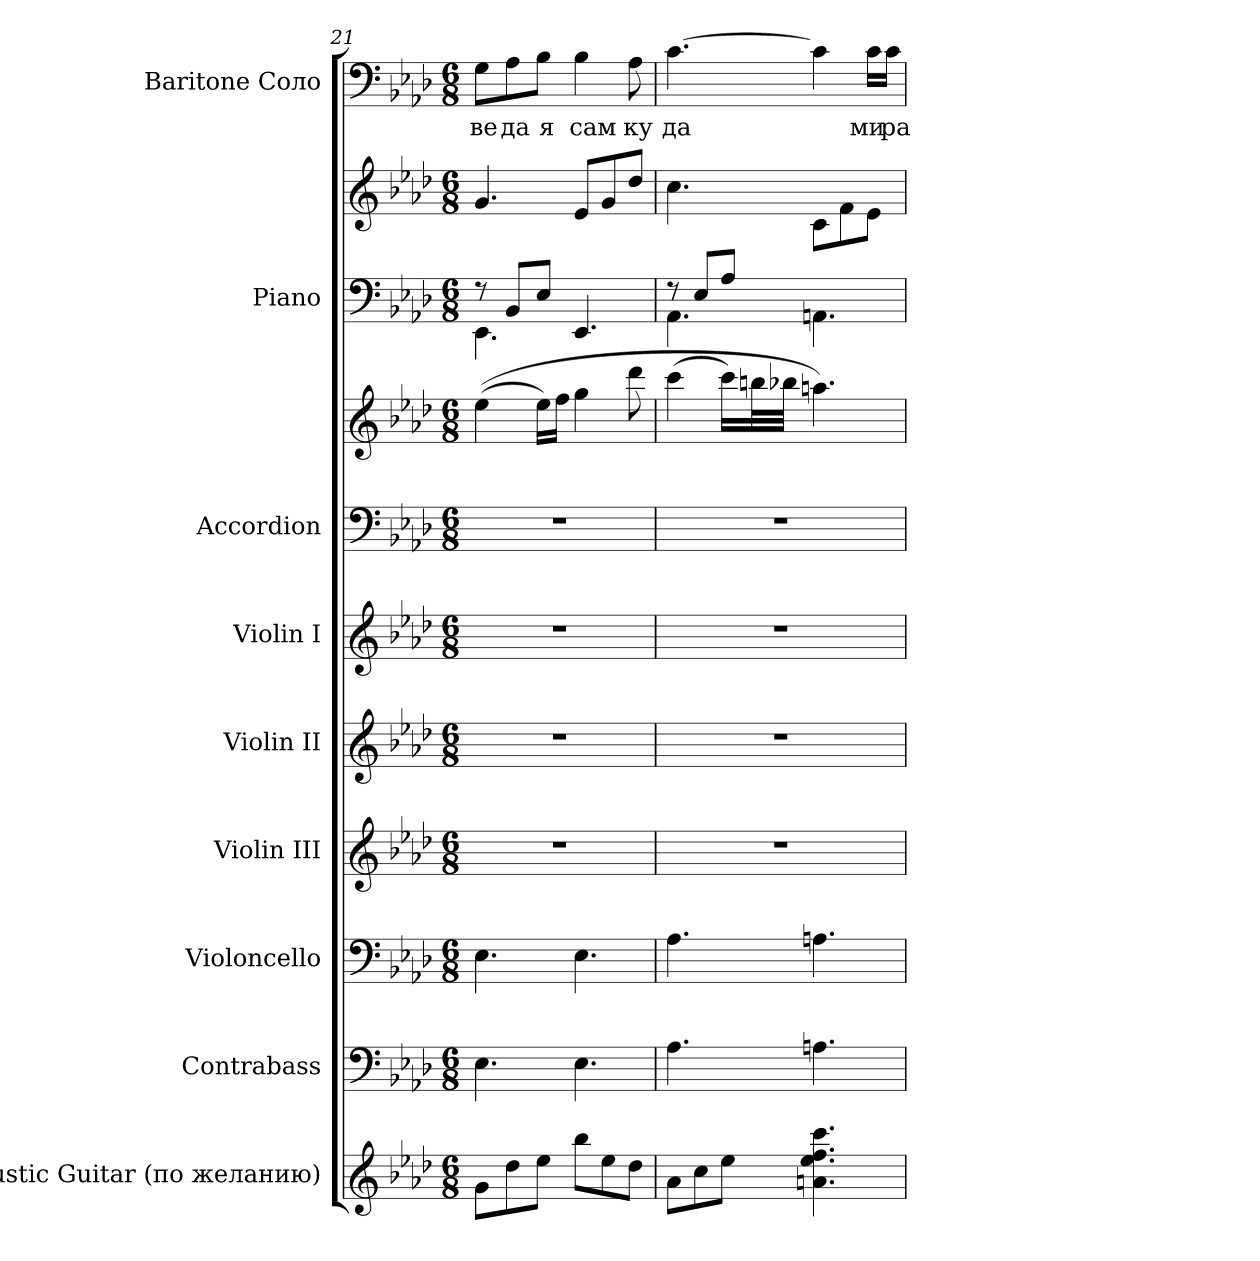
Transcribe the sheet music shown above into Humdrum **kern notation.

**kern	**kern	**kern	**kern	**kern	**kern	**kern	**kern	**kern	**kern	**kern	**text
*part9	*part8	*part7	*part6	*part5	*part4	*part3	*part3	*part2	*part2	*part1	*part1
*staff11	*staff10	*staff9	*staff8	*staff7	*staff6	*staff5	*staff4	*staff3	*staff2	*staff1	*staff1
*I"Acoustic Guitar (по желанию)	*I"Contrabass	*I"Violoncello	*I"Violin III	*I"Violin II	*I"Violin I	*I"Accordion	*	*I"Piano	*	*I"Baritone Соло	*
*I'A. Gtr.	*I'Cb.	*I'Vc.	*I'Vln. III	*I'Vln. II	*I'Vln. I	*I'Accord.	*	*I'Pno.	*	*I'Bar.	*
!!LO:PB:g=z
*clefG2	*clefF4	*clefF4	*clefG2	*clefG2	*clefG2	*clefF4	*clefG2	*clefF4	*clefG2	*clefF4	*
*ITrd7c12	*ITrd7c12	*	*	*	*	*	*	*	*	*	*
*k[b-e-a-d-]	*k[b-e-a-d-]	*k[b-e-a-d-]	*k[b-e-a-d-]	*k[b-e-a-d-]	*k[b-e-a-d-]	*k[b-e-a-d-]	*k[b-e-a-d-]	*k[b-e-a-d-]	*k[b-e-a-d-]	*k[b-e-a-d-]	*
*f:	*f:	*f:	*f:	*f:	*f:	*f:	*f:	*f:	*f:	*f:	*
*M6/8	*M6/8	*M6/8	*M6/8	*M6/8	*M6/8	*M6/8	*M6/8	*M6/8	*M6/8	*M6/8	*
=21	=21	=21	=21	=21	=21	=21	=21	=21	=21	=21	=21
!	!	!	!LO:N:vis=1	!LO:N:vis=1	!LO:N:vis=1	!LO:N:vis=1	!	!	!	!	!
*	*	*	*	*	*	*	*	*^	*	*	*
!	!	!	!	!	!	!	!	!	!	!	!	!LO:LY:b:color=#000000
8Gi\L	4.EE-i\	4.E-i\	2.r	2.r	2.r	2.r	((4ee-i\	8r	4.EE-i\	4.gi/	8Gi\L	ве_
!	!	!	!	!	!	!	!	!	!	!	!	!LO:LY:b:color=#000000
8d-i\	.	.	.	.	.	.	.	8BB-i/L	.	.	8A-i\	да_
!	!	!	!	!	!	!	!	!	!	!	!	!LO:LY:b:color=#000000
8e-i\J	.	.	.	.	.	.	16ee-i\LL)	8E-i/J	.	.	8B-i\J	я
.	.	.	.	.	.	.	16ffi\JJ	.	.	.	.	.
!	!	!	!	!	!	!	!	!	!	!	!	!LO:LY:b:color=#000000
8b-i\L	4.EE-i\	4.E-i\	.	.	.	.	4ggi\	4.ryy	4.EE-i/	8e-i/L	4B-i\	сам
8e-i\	.	.	.	.	.	.	.	.	.	8gi/	.	.
!	!	!	!	!	!	!	!	!	!	!	!	!LO:LY:b:color=#000000
8d-i\J	.	.	.	.	.	.	8ddd-i\	.	.	8dd-i/J	8A-i\	ку_
=22	=22	=22	=22	=22	=22	=22	=22	=22	=22	=22	=22	=22
!	!	!	!LO:N:vis=1	!LO:N:vis=1	!LO:N:vis=1	!LO:N:vis=1	!	!	!	!	!	!
*	*	*	*	*	*	*	*	*	*	*^	*	*
!	!	!	!	!	!	!	!	!	!	!	!	!	!LO:LY:b:color=#000000
8A-i\L	4.AA-i\	4.A-i\	2.r	2.r	2.r	2.r	(4ccci\	8r	4.AA-i\	4.cci\	4.ryy	[>4.ci\	да
8ci\	.	.	.	.	.	.	.	8E-i/L	.	.	.	.	.
8e-i\J	.	.	.	.	.	.	16ccci\LL)	8A-i/J	.	.	.	.	.
.	.	.	.	.	.	.	32bbni\L	.	.	.	.	.	.
.	.	.	.	.	.	.	32bb-Xi\JJJ	.	.	.	.	.	.
4.Ani\ 4.e-i 4.fi 4.cci	4.AAni\	4.Ani\	.	.	.	.	4.aani\)	4.ryy	4.AAni\	4.ryy	8ci\L	4ci\]	.
.	.	.	.	.	.	.	.	.	.	.	8fi\	.	.
!	!	!	!	!	!	!	!	!	!	!	!	!	!LO:LY:b:color=#000000
.	.	.	.	.	.	.	.	.	.	.	8e-i\J	16ci\LL	ми_
!	!	!	!	!	!	!	!	!	!	!	!	!	!LO:LY:b:color=#000000
.	.	.	.	.	.	.	.	.	.	.	.	16ci\JJ	ра_
*	*	*	*	*	*	*	*	*v	*v	*	*	*	*
*	*	*	*	*	*	*	*	*	*v	*v	*	*
=	=	=	=	=	=	=	=	=	=	=	=
*-	*-	*-	*-	*-	*-	*-	*-	*-	*-	*-	*-
